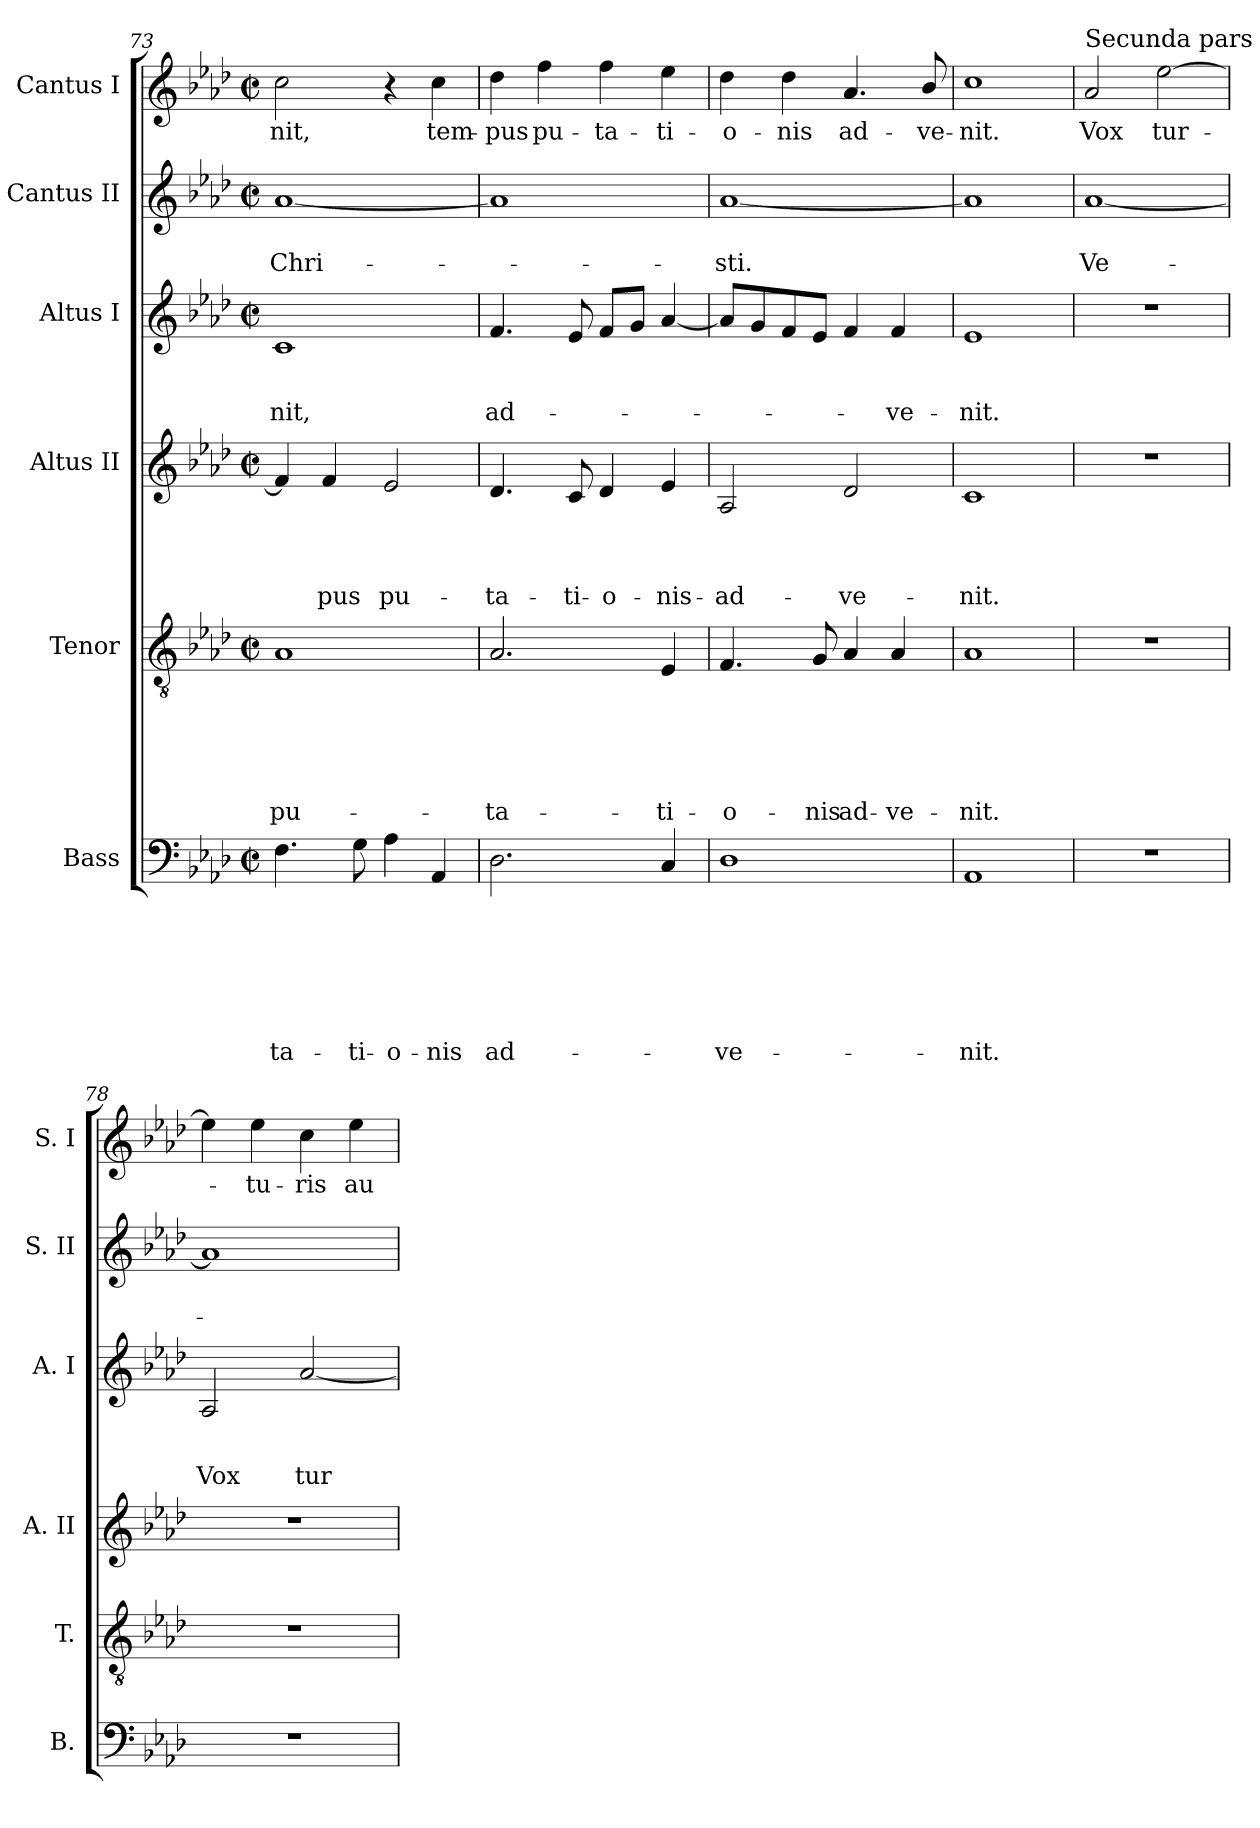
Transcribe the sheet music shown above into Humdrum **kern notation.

**kern	**text	**text	**text	**text	**text	**text	**text	**kern	**text	**text	**text	**text	**text	**text	**kern	**text	**text	**text	**text	**kern	**text	**text	**text	**kern	**text	**text	**kern	**text
*part6	*part6	*part6	*part6	*part6	*part6	*part6	*part6	*part5	*part5	*part5	*part5	*part5	*part5	*part5	*part4	*part4	*part4	*part4	*part4	*part3	*part3	*part3	*part3	*part2	*part2	*part2	*part1	*part1
*staff6	*staff6	*staff6	*staff6	*staff6	*staff6	*staff6	*staff6	*staff5	*staff5	*staff5	*staff5	*staff5	*staff5	*staff5	*staff4	*staff4	*staff4	*staff4	*staff4	*staff3	*staff3	*staff3	*staff3	*staff2	*staff2	*staff2	*staff1	*staff1
*I"Bass	*	*	*	*	*	*	*	*I"Tenor	*	*	*	*	*	*	*I"Altus II	*	*	*	*	*I"Altus I	*	*	*	*I"Cantus II	*	*	*I"Cantus I	*
*I'B.	*	*	*	*	*	*	*	*I'T.	*	*	*	*	*	*	*I'A. II	*	*	*	*	*I'A. I	*	*	*	*I'S. II	*	*	*I'S. I	*
!!LO:PB:g=z
*clefF4	*	*	*	*	*	*	*	*clefGv2	*	*	*	*	*	*	*clefG2	*	*	*	*	*clefG2	*	*	*	*clefG2	*	*	*clefG2	*
*k[b-e-a-d-]	*	*	*	*	*	*	*	*k[b-e-a-d-]	*	*	*	*	*	*	*k[b-e-a-d-]	*	*	*	*	*k[b-e-a-d-]	*	*	*	*k[b-e-a-d-]	*	*	*k[b-e-a-d-]	*
*A-:	*	*	*	*	*	*	*	*A-:	*	*	*	*	*	*	*A-:	*	*	*	*	*A-:	*	*	*	*A-:	*	*	*A-:	*
*M2/2	*	*	*	*	*	*	*	*M2/2	*	*	*	*	*	*	*M2/2	*	*	*	*	*M2/2	*	*	*	*M2/2	*	*	*M2/2	*
*met(c|)	*	*	*	*	*	*	*	*met(c|)	*	*	*	*	*	*	*met(c|)	*	*	*	*	*met(c|)	*	*	*	*met(c|)	*	*	*met(c|)	*
=73	=73	=73	=73	=73	=73	=73	=73	=73	=73	=73	=73	=73	=73	=73	=73	=73	=73	=73	=73	=73	=73	=73	=73	=73	=73	=73	=73	=73
!	!	!	!	!	!	!	!LO:LY:b	!	!	!	!	!	!	!LO:LY:b	!	!	!	!	!	!	!	!	!LO:LY:b	!	!	!LO:LY:b	!	!LO:LY:b
4.F\	.	.	.	.	.	.	-ta-	1A-	.	.	.	.	.	pu-	4f/]	.	.	.	.	1c	.	.	-nit,	[<1a-	.	Chri-	2cc\	-nit,
!	!	!	!	!	!	!	!	!	!	!	!	!	!	!	!	!	!	!	!LO:LY:b	!	!	!	!	!	!	!	!	!
.	.	.	.	.	.	.	.	.	.	.	.	.	.	.	4f/	.	.	.	pus	.	.	.	.	.	.	.	.	.
!	!	!	!	!	!	!	!LO:LY:b	!	!	!	!	!	!	!	!	!	!	!	!	!	!	!	!	!	!	!	!	!
8G\	.	.	.	.	.	.	-ti-	.	.	.	.	.	.	.	.	.	.	.	.	.	.	.	.	.	.	.	.	.
!	!	!	!	!	!	!	!LO:LY:b	!	!	!	!	!	!	!	!	!	!	!	!LO:LY:b	!	!	!	!	!	!	!	!	!
4A-\	.	.	.	.	.	.	-o-	.	.	.	.	.	.	.	2e-/	.	.	.	pu-	.	.	.	.	.	.	.	4r	.
!	!	!	!	!	!	!	!LO:LY:b	!	!	!	!	!	!	!	!	!	!	!	!	!	!	!	!	!	!	!	!	!LO:LY:b
4AA-/	.	.	.	.	.	.	-nis	.	.	.	.	.	.	.	.	.	.	.	.	.	.	.	.	.	.	.	4cc\	tem-
=74	=74	=74	=74	=74	=74	=74	=74	=74	=74	=74	=74	=74	=74	=74	=74	=74	=74	=74	=74	=74	=74	=74	=74	=74	=74	=74	=74	=74
!	!	!	!	!	!	!	!LO:LY:b	!	!	!	!	!	!	!LO:LY:b	!	!	!	!	!LO:LY:b	!	!	!	!LO:LY:b	!	!	!	!	!LO:LY:b
2.D-\	.	.	.	.	.	.	ad-	2.A-/	.	.	.	.	.	-ta-	4.d-/	.	.	.	-ta-	4.f/	.	.	ad-	1a-]	.	.	4dd-\	-pus
!	!	!	!	!	!	!	!	!	!	!	!	!	!	!	!	!	!	!	!	!	!	!	!	!	!	!	!	!LO:LY:b
.	.	.	.	.	.	.	.	.	.	.	.	.	.	.	.	.	.	.	.	.	.	.	.	.	.	.	4ff\	pu-
!	!	!	!	!	!	!	!	!	!	!	!	!	!	!	!	!	!	!	!LO:LY:b	!	!	!	!	!	!	!	!	!
.	.	.	.	.	.	.	.	.	.	.	.	.	.	.	8c/	.	.	.	-ti-	8e-/	.	.	.	.	.	.	.	.
!	!	!	!	!	!	!	!	!	!	!	!	!	!	!	!	!	!	!	!LO:LY:b	!	!	!	!	!	!	!	!	!LO:LY:b
.	.	.	.	.	.	.	.	.	.	.	.	.	.	.	4d-/	.	.	.	-o-	8f/L	.	.	.	.	.	.	4ff\	-ta-
.	.	.	.	.	.	.	.	.	.	.	.	.	.	.	.	.	.	.	.	8g/J	.	.	.	.	.	.	.	.
!	!	!	!	!	!	!	!	!	!	!	!	!	!	!LO:LY:b	!	!	!	!	!LO:LY:b	!	!	!	!	!	!	!	!	!LO:LY:b
4C/	.	.	.	.	.	.	.	4E-/	.	.	.	.	.	-ti-	4e-/	.	.	.	-nis-	[<4a-/	.	.	.	.	.	.	4ee-\	-ti-
=75	=75	=75	=75	=75	=75	=75	=75	=75	=75	=75	=75	=75	=75	=75	=75	=75	=75	=75	=75	=75	=75	=75	=75	=75	=75	=75	=75	=75
!	!	!	!	!	!	!	!LO:LY:b	!	!	!	!	!	!	!LO:LY:b	!	!	!	!	!LO:LY:b	!	!	!	!	!	!	!LO:LY:b	!	!LO:LY:b
1D-	.	.	.	.	.	.	-ve-	4.F/	.	.	.	.	.	-o-	2A-/	.	.	.	-ad-	8a-/L]	.	.	.	[<1a-	.	-sti.	4dd-\	-o-
.	.	.	.	.	.	.	.	.	.	.	.	.	.	.	.	.	.	.	.	8g/	.	.	.	.	.	.	.	.
!	!	!	!	!	!	!	!	!	!	!	!	!	!	!	!	!	!	!	!	!	!	!	!	!	!	!	!	!LO:LY:b
.	.	.	.	.	.	.	.	.	.	.	.	.	.	.	.	.	.	.	.	8f/	.	.	.	.	.	.	4dd-\	-nis
!	!	!	!	!	!	!	!	!	!	!	!	!	!	!LO:LY:b	!	!	!	!	!	!	!	!	!	!	!	!	!	!
.	.	.	.	.	.	.	.	8G/	.	.	.	.	.	-nis	.	.	.	.	.	8e-/J	.	.	.	.	.	.	.	.
!	!	!	!	!	!	!	!	!	!	!	!	!	!	!LO:LY:b	!	!	!	!	!LO:LY:b	!	!	!	!	!	!	!	!	!LO:LY:b
.	.	.	.	.	.	.	.	4A-/	.	.	.	.	.	ad-	2d-/	.	.	.	-ve-	4f/	.	.	.	.	.	.	4.a-/	ad-
!	!	!	!	!	!	!	!	!	!	!	!	!	!	!LO:LY:b	!	!	!	!	!	!	!	!	!LO:LY:b	!	!	!	!	!
.	.	.	.	.	.	.	.	4A-/	.	.	.	.	.	-ve-	.	.	.	.	.	4f/	.	.	-ve-	.	.	.	.	.
!	!	!	!	!	!	!	!	!	!	!	!	!	!	!	!	!	!	!	!	!	!	!	!	!	!	!	!	!LO:LY:b
.	.	.	.	.	.	.	.	.	.	.	.	.	.	.	.	.	.	.	.	.	.	.	.	.	.	.	8b-/	-ve-
=76	=76	=76	=76	=76	=76	=76	=76	=76	=76	=76	=76	=76	=76	=76	=76	=76	=76	=76	=76	=76	=76	=76	=76	=76	=76	=76	=76	=76
!	!	!	!	!	!	!	!LO:LY:b	!	!	!	!	!	!	!LO:LY:b	!	!	!	!	!LO:LY:b	!	!	!	!LO:LY:b	!	!	!	!	!LO:LY:b
1AA-	.	.	.	.	.	.	-nit.	1A-	.	.	.	.	.	-nit.	1c	.	.	.	-nit.	1e-	.	.	-nit.	1a-]	.	.	1cc	-nit.
!!LO:LB:g=z
=77	=77	=77	=77	=77	=77	=77	=77	=77	=77	=77	=77	=77	=77	=77	=77	=77	=77	=77	=77	=77	=77	=77	=77	=77	=77	=77	=77	=77
!	!	!	!	!	!	!	!	!	!	!	!	!	!	!	!	!	!	!	!	!	!	!	!	!	!	!	!LO:TX:a:t=Secunda pars	!
!	!	!	!	!	!	!	!	!	!	!	!	!	!	!	!	!	!	!	!	!	!	!	!	!	!	!LO:LY:b	!	!LO:LY:b
1r	.	.	.	.	.	.	.	1r	.	.	.	.	.	.	1r	.	.	.	.	1r	.	.	.	[<1a-	.	Ve-	2a-/	Vox
!	!	!	!	!	!	!	!	!	!	!	!	!	!	!	!	!	!	!	!	!	!	!	!	!	!	!	!	!LO:LY:b
.	.	.	.	.	.	.	.	.	.	.	.	.	.	.	.	.	.	.	.	.	.	.	.	.	.	.	[>2ee-\	tur-
=78	=78	=78	=78	=78	=78	=78	=78	=78	=78	=78	=78	=78	=78	=78	=78	=78	=78	=78	=78	=78	=78	=78	=78	=78	=78	=78	=78	=78
!	!	!	!	!	!	!	!	!	!	!	!	!	!	!	!	!	!	!	!	!	!	!	!LO:LY:b	!	!	!	!	!
1r	.	.	.	.	.	.	.	1r	.	.	.	.	.	.	1r	.	.	.	.	2A-/	.	.	Vox	1a-]	.	.	4ee-\]	.
!	!	!	!	!	!	!	!	!	!	!	!	!	!	!	!	!	!	!	!	!	!	!	!	!	!	!	!	!LO:LY:b
.	.	.	.	.	.	.	.	.	.	.	.	.	.	.	.	.	.	.	.	.	.	.	.	.	.	.	4ee-\	-tu-
!	!	!	!	!	!	!	!	!	!	!	!	!	!	!	!	!	!	!	!	!	!	!	!LO:LY:b	!	!	!	!	!LO:LY:b
.	.	.	.	.	.	.	.	.	.	.	.	.	.	.	.	.	.	.	.	[<2a-/	.	.	tur-	.	.	.	4cc\	-ris
!	!	!	!	!	!	!	!	!	!	!	!	!	!	!	!	!	!	!	!	!	!	!	!	!	!	!	!	!LO:LY:b
.	.	.	.	.	.	.	.	.	.	.	.	.	.	.	.	.	.	.	.	.	.	.	.	.	.	.	4ee-\	au-
=	=	=	=	=	=	=	=	=	=	=	=	=	=	=	=	=	=	=	=	=	=	=	=	=	=	=	=	=
*-	*-	*-	*-	*-	*-	*-	*-	*-	*-	*-	*-	*-	*-	*-	*-	*-	*-	*-	*-	*-	*-	*-	*-	*-	*-	*-	*-	*-
